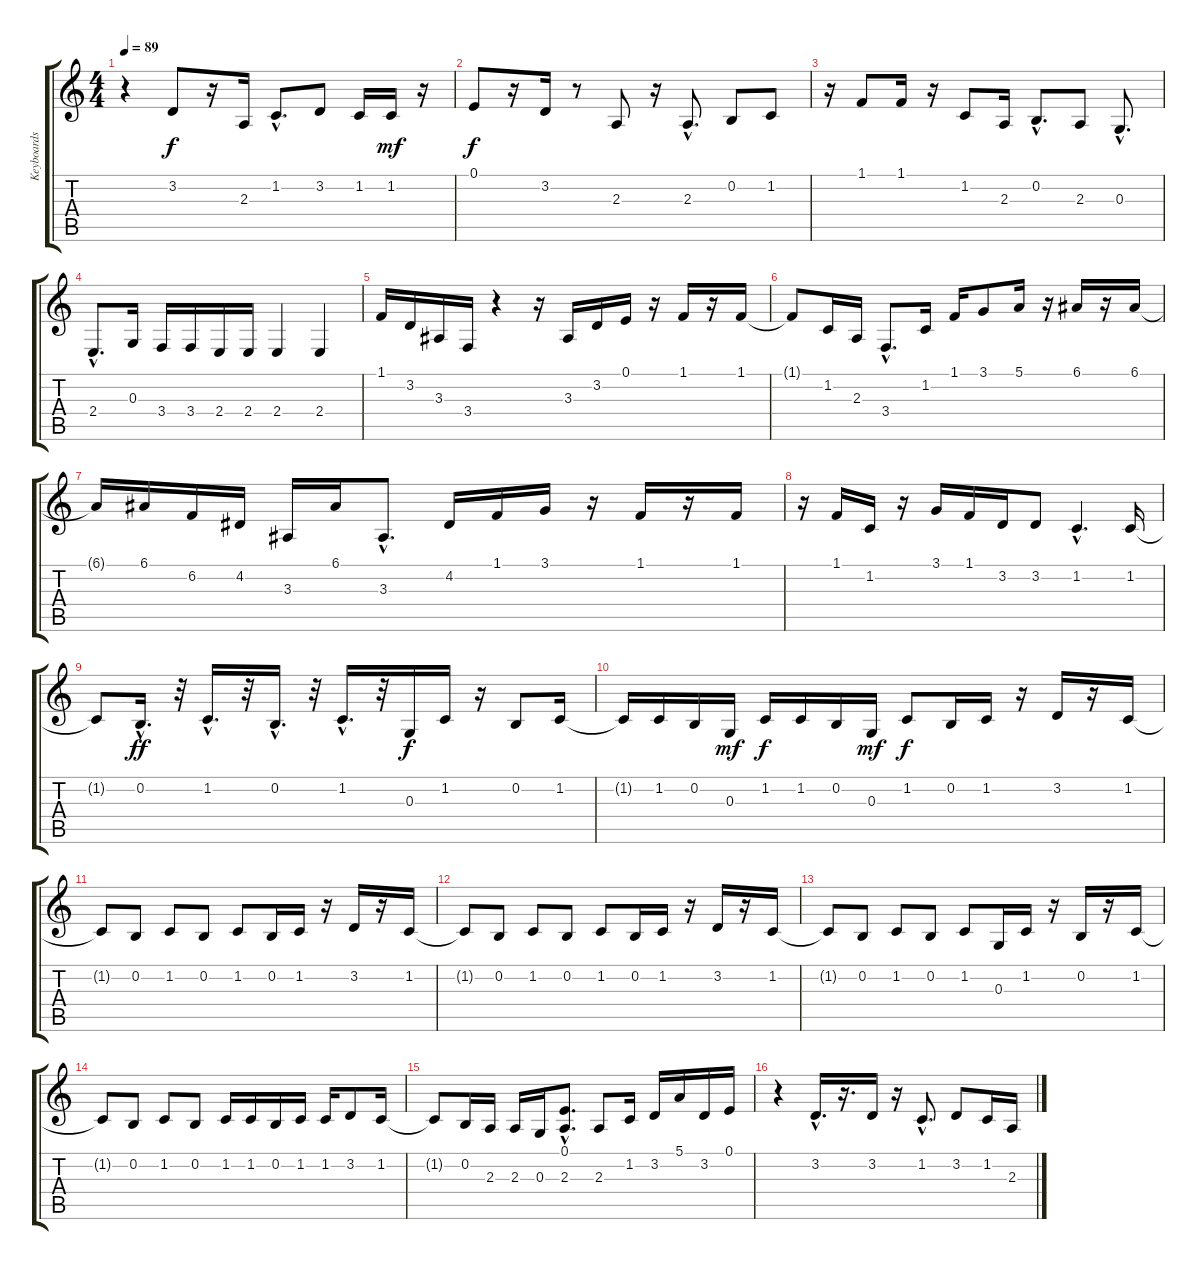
\track ("Keyboards 2" "Keyboards ") {instrument lead2sawtooth}
\staff {score tabs}
\tuning (E4 B3 G3 D3 A2 E2) {hide}
\ts (4 4)
\tempo 89
\clef g2
\ks c
r.4{dy f} 3.2.8 r.16 2.3.16 1.2{hac}.8{d} 3.2.8 1.2.16 1.2.16{dy mf} r.16 |
0.1.8{dy f} r.16 3.2.16 r.8 2.3.8 r.16 2.3{hac}.8{d} 0.2.8 1.2.8 |
r.16 1.1.8 1.1.16 r.16 1.2.8 2.3.16 0.2{hac}.8{d} 2.3.8 0.3{hac}.8{d} |
2.4{hac}.8{d} 0.3.16 3.4.16 3.4.16 2.4.16 2.4.16 2.4.4 2.4.4 |
1.1.16 3.2.16 3.3.16 3.4.16 r.4 r.16 3.3.16 3.2.16 0.1.16 r.16 1.1.16 r.16 1.1.16 |
1.1{t}.8 1.2.16 2.3.16 3.4{hac}.8{d} 1.2.16 1.1.16 3.1.8 5.1.16 r.16 6.1.16 r.16 6.1.16 |
6.1{t}.16 6.1.16 6.2.16 4.2.16 3.3.16 6.1.16 3.3{hac}.8{d} 4.2.16 1.1.16 3.1.16 r.16 1.1.16 r.16 1.1.16 |
r.16 1.1.16 1.2.16 r.16 3.1.16 1.1.16 3.2.16 3.2.8 1.2{hac}.4{d} 1.2.16 |
1.2{t}.8 0.2{hac}.16{d dy ff} r.32 1.2{hac}.16{d} r.32 0.2{hac}.16{d} r.32 1.2{hac}.16{d} r.32 0.3.16{dy f} 1.2.16 r.16 0.2.8 1.2.16 |
1.2{t}.16 1.2.16 0.2.16 0.3.16{dy mf} 1.2.16{dy f} 1.2.16 0.2.16 0.3.16{dy mf} 1.2.8{dy f} 0.2.16 1.2.16 r.16 3.2.16 r.16 1.2.16 |
1.2{t}.8 0.2.8 1.2.8 0.2.8 1.2.8 0.2.16 1.2.16 r.16 3.2.16 r.16 1.2.16 |
1.2{t}.8 0.2.8 1.2.8 0.2.8 1.2.8 0.2.16 1.2.16 r.16 3.2.16 r.16 1.2.16 |
1.2{t}.8 0.2.8 1.2.8 0.2.8 1.2.8 0.3.16 1.2.16 r.16 0.2.16 r.16 1.2.16 |
1.2{t}.8 0.2.8 1.2.8 0.2.8 1.2.16 1.2.16 0.2.16 1.2.16 1.2.16 3.2.8 1.2.16 |
1.2{t}.8 0.2.16 2.3.16 2.3.16 0.3.16 (0.1{hac} 2.3{hac}).8{d} 2.3.8 1.2.16 3.2.16 5.1.16 3.2.16 0.1.16 |
r.4 3.2{hac}.16{d} r.16{d} 3.2.16 r.16 1.2{hac}.8{d} 3.2.8 1.2.16 2.3.16
